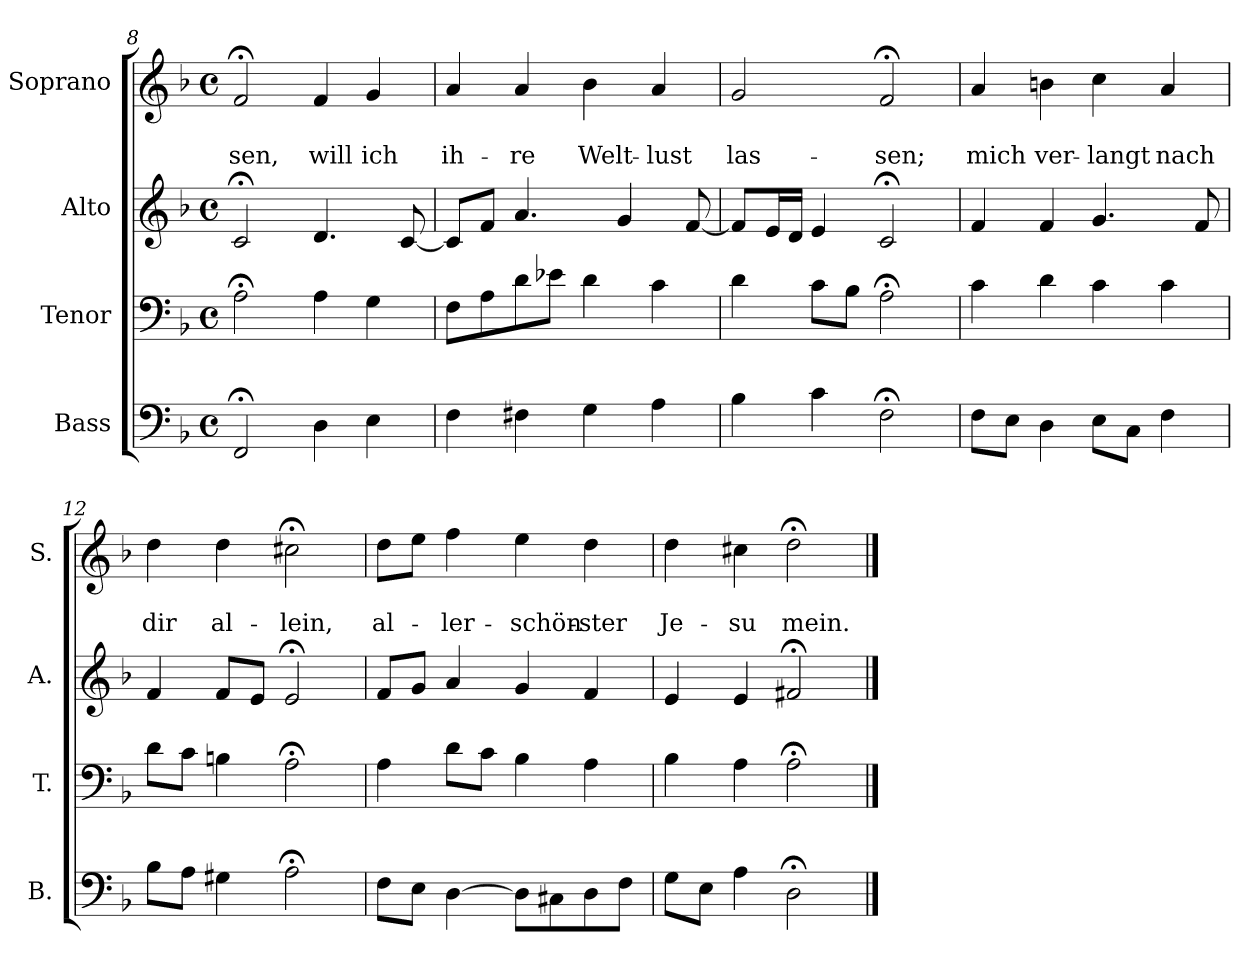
**kern	**kern	**kern	**kern	**text	**text
*part4	*part3	*part2	*part1	*part1	*part1
*staff4	*staff3	*staff2	*staff1	*staff1	*staff1
*I"Bass	*I"Tenor	*I"Alto	*I"Soprano	*	*
*I'B.	*I'T.	*I'A.	*I'S.	*	*
*clefF4	*clefF4	*clefG2	*clefG2	*	*
*k[b-]	*k[b-]	*k[b-]	*k[b-]	*	*
*F:	*F:	*F:	*d:	*	*
*M4/4	*M4/4	*M4/4	*M4/4	*	*
*met(c)	*met(c)	*met(c)	*met(c)	*	*
=8	=8	=8	=8	=8	=8
2FF;</	2A;<\	2c;</	2f;</	.	-sen,
4D\	4A\	4.d/	4f/	.	will
4E\	4G\	.	4g/	.	ich
.	.	[8c/	.	.	.
=9	=9	=9	=9	=9	=9
4F\	8F\L	8c/L]	4a/	.	ih-
.	8A\	8f/J	.	.	.
4F#X\	8d\	4.a/	4a/	.	-re
.	8e-X\J	.	.	.	.
4G\	4d\	.	4b-\	.	Welt-
.	.	4g/	.	.	.
4A\	4c\	.	4a/	.	-lust
.	.	[8f/	.	.	.
=10	=10	=10	=10	=10	=10
4B-\	4d\	8f/L]	2g/	.	las-
.	.	16e/L	.	.	.
.	.	16d/JJ	.	.	.
4c\	8c\L	4e/	.	.	.
.	8B-\J	.	.	.	.
2F;<\	2A;<\	2c;</	2f;</	.	-sen;
!!LO:PB:g=z
=11	=11	=11	=11	=11	=11
8F\L	4c\	4f/	4a/	.	mich
8E\J	.	.	.	.	.
4D\	4d\	4f/	4bn\	.	ver-
8E\L	4c\	4.g/	4cc\	.	-langt
8C\J	.	.	.	.	.
4F\	4c\	.	4a/	.	nach
.	.	8f/	.	.	.
=12	=12	=12	=12	=12	=12
8B-\L	8d\L	4f/	4dd\	.	dir
8A\J	8c\J	.	.	.	.
4G#X\	4Bn\	8f/L	4dd\	.	al-
.	.	8e/J	.	.	.
2A;<\	2A;<\	2e;</	2cc#X;<\	.	-lein,
=13	=13	=13	=13	=13	=13
8F\L	4A\	8f/L	8dd\L	.	al-
8E\J	.	8g/J	8ee\J	.	.
[4D\	8d\L	4a/	4ff\	.	-ler-
.	8c\J	.	.	.	.
8D\L]	4B-\	4g/	4ee\	.	-schön-
8C#X\	.	.	.	.	.
8D\	4A\	4f/	4dd\	.	-ster
8F\J	.	.	.	.	.
=14	=14	=14	=14	=14	=14
8G\L	4B-\	4e/	4dd\	.	Je-
8E\J	.	.	.	.	.
4A\	4A\	4e/	4cc#X\	.	-su
2D;<\	2A;<\	2f#X;</	2dd;<\	.	mein.
==	==	==	==	==	==
*-	*-	*-	*-	*-	*-
